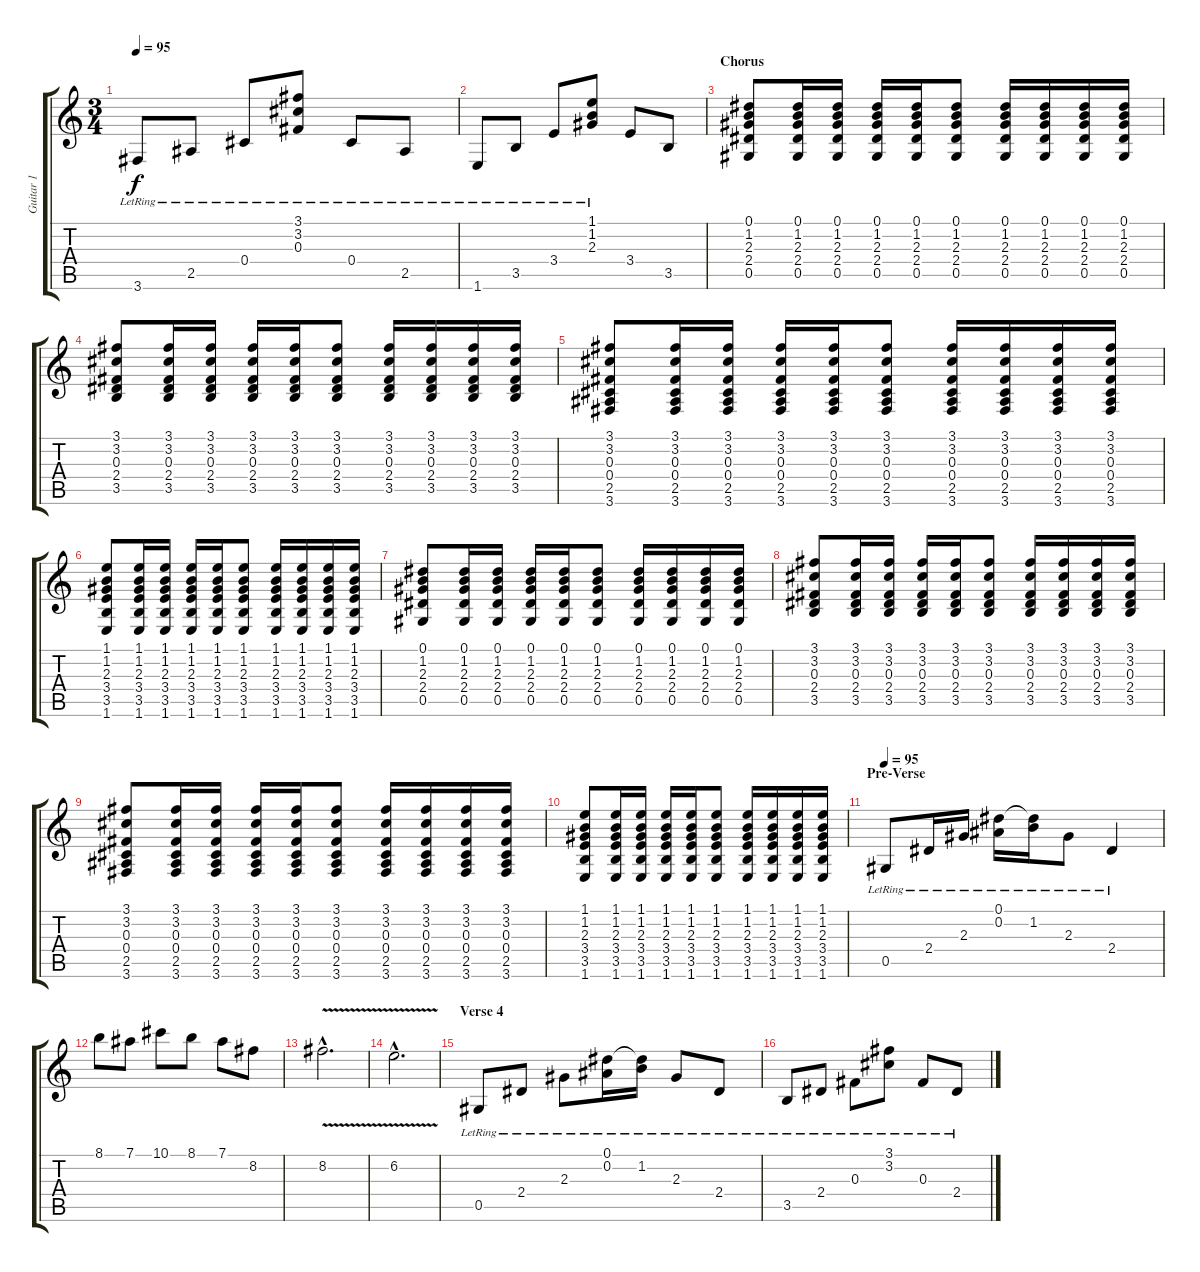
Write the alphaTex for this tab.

\track ("Guitar 1" "Guitar 1") {instrument distortionguitar}
\staff {score tabs}
\tuning (Eb4 Bb3 Gb3 Db3 Ab2 Eb2) {hide}
\ts (3 4)
\tempo 95
\clef g2
\ks c
3.6{lr}.8{dy f} 2.5{lr}.8 0.4{lr}.8 (3.1{lr} 3.2{lr} 0.3{lr}).8 0.4{lr}.8 2.5{lr}.8 |
1.6{lr}.8 3.5{lr}.8 3.4{lr}.8 (1.1 1.2 2.3{lr}).8 3.4.8 3.5.8 |
\section ("" "Chorus")
(0.1 1.2 2.3 2.4 0.5).8 (0.1 1.2 2.3 2.4 0.5).16 (0.1 1.2 2.3 2.4 0.5).16 (0.1 1.2 2.3 2.4 0.5).16 (0.1 1.2 2.3 2.4 0.5).16 (0.1 1.2 2.3 2.4 0.5).8 (0.1 1.2 2.3 2.4 0.5).16 (0.1 1.2 2.3 2.4 0.5).16 (0.1 1.2 2.3 2.4 0.5).16 (0.1 1.2 2.3 2.4 0.5).16 |
(3.1 3.2 0.3 2.4 3.5).8 (3.1 3.2 0.3 2.4 3.5).16 (3.1 3.2 0.3 2.4 3.5).16 (3.1 3.2 0.3 2.4 3.5).16 (3.1 3.2 0.3 2.4 3.5).16 (3.1 3.2 0.3 2.4 3.5).8 (3.1 3.2 0.3 2.4 3.5).16 (3.1 3.2 0.3 2.4 3.5).16 (3.1 3.2 0.3 2.4 3.5).16 (3.1 3.2 0.3 2.4 3.5).16 |
(3.1 3.2 0.3 0.4 2.5 3.6).8 (3.1 3.2 0.3 0.4 2.5 3.6).16 (3.1 3.2 0.3 0.4 2.5 3.6).16 (3.1 3.2 0.3 0.4 2.5 3.6).16 (3.1 3.2 0.3 0.4 2.5 3.6).16 (3.1 3.2 0.3 0.4 2.5 3.6).8 (3.1 3.2 0.3 0.4 2.5 3.6).16 (3.1 3.2 0.3 0.4 2.5 3.6).16 (3.1 3.2 0.3 0.4 2.5 3.6).16 (3.1 3.2 0.3 0.4 2.5 3.6).16 |
(1.1 1.2 2.3 3.4 3.5 1.6).8 (1.1 1.2 2.3 3.4 3.5 1.6).16 (1.1 1.2 2.3 3.4 3.5 1.6).16 (1.1 1.2 2.3 3.4 3.5 1.6).16 (1.1 1.2 2.3 3.4 3.5 1.6).16 (1.1 1.2 2.3 3.4 3.5 1.6).8 (1.1 1.2 2.3 3.4 3.5 1.6).16 (1.1 1.2 2.3 3.4 3.5 1.6).16 (1.1 1.2 2.3 3.4 3.5 1.6).16 (1.1 1.2 2.3 3.4 3.5 1.6).16 |
(0.1 1.2 2.3 2.4 0.5).8 (0.1 1.2 2.3 2.4 0.5).16 (0.1 1.2 2.3 2.4 0.5).16 (0.1 1.2 2.3 2.4 0.5).16 (0.1 1.2 2.3 2.4 0.5).16 (0.1 1.2 2.3 2.4 0.5).8 (0.1 1.2 2.3 2.4 0.5).16 (0.1 1.2 2.3 2.4 0.5).16 (0.1 1.2 2.3 2.4 0.5).16 (0.1 1.2 2.3 2.4 0.5).16 |
(3.1 3.2 0.3 2.4 3.5).8 (3.1 3.2 0.3 2.4 3.5).16 (3.1 3.2 0.3 2.4 3.5).16 (3.1 3.2 0.3 2.4 3.5).16 (3.1 3.2 0.3 2.4 3.5).16 (3.1 3.2 0.3 2.4 3.5).8 (3.1 3.2 0.3 2.4 3.5).16 (3.1 3.2 0.3 2.4 3.5).16 (3.1 3.2 0.3 2.4 3.5).16 (3.1 3.2 0.3 2.4 3.5).16 |
(3.1 3.2 0.3 0.4 2.5 3.6).8 (3.1 3.2 0.3 0.4 2.5 3.6).16 (3.1 3.2 0.3 0.4 2.5 3.6).16 (3.1 3.2 0.3 0.4 2.5 3.6).16 (3.1 3.2 0.3 0.4 2.5 3.6).16 (3.1 3.2 0.3 0.4 2.5 3.6).8 (3.1 3.2 0.3 0.4 2.5 3.6).16 (3.1 3.2 0.3 0.4 2.5 3.6).16 (3.1 3.2 0.3 0.4 2.5 3.6).16 (3.1 3.2 0.3 0.4 2.5 3.6).16 |
(1.1 1.2 2.3 3.4 3.5 1.6).8 (1.1 1.2 2.3 3.4 3.5 1.6).16 (1.1 1.2 2.3 3.4 3.5 1.6).16 (1.1 1.2 2.3 3.4 3.5 1.6).16 (1.1 1.2 2.3 3.4 3.5 1.6).16 (1.1 1.2 2.3 3.4 3.5 1.6).8 (1.1 1.2 2.3 3.4 3.5 1.6).16 (1.1 1.2 2.3 3.4 3.5 1.6).16 (1.1 1.2 2.3 3.4 3.5 1.6).16 (1.1 1.2 2.3 3.4 3.5 1.6).16 |
\section ("" "Pre-Verse")
\tempo 95
0.5{lr}.8{volume 16 instrument acousticguitarsteel} 2.4{lr}.16 2.3{lr}.16 (0.1{lr} 0.2{lr}).16 (0.1{t} 1.2{lr}).16 2.3{lr}.8 2.4{lr}.4 |
8.1.8 7.1.8 10.1.8 8.1.8 7.1.8 8.2.8 |
8.2{v hac}.2{d} |
6.2{v hac}.2{d} |
\section ("" "Verse 4")
0.5{lr}.8 2.4{lr}.8 2.3{lr}.8 (0.1{lr} 0.2{lr}).16 (0.1{t} 1.2{lr}).16 2.3{lr}.8 2.4{lr}.8 |
3.5{lr}.8 2.4{lr}.8 0.3{lr}.8 (3.1{lr} 3.2{lr}).8 0.3{lr}.8 2.4{lr}.8
